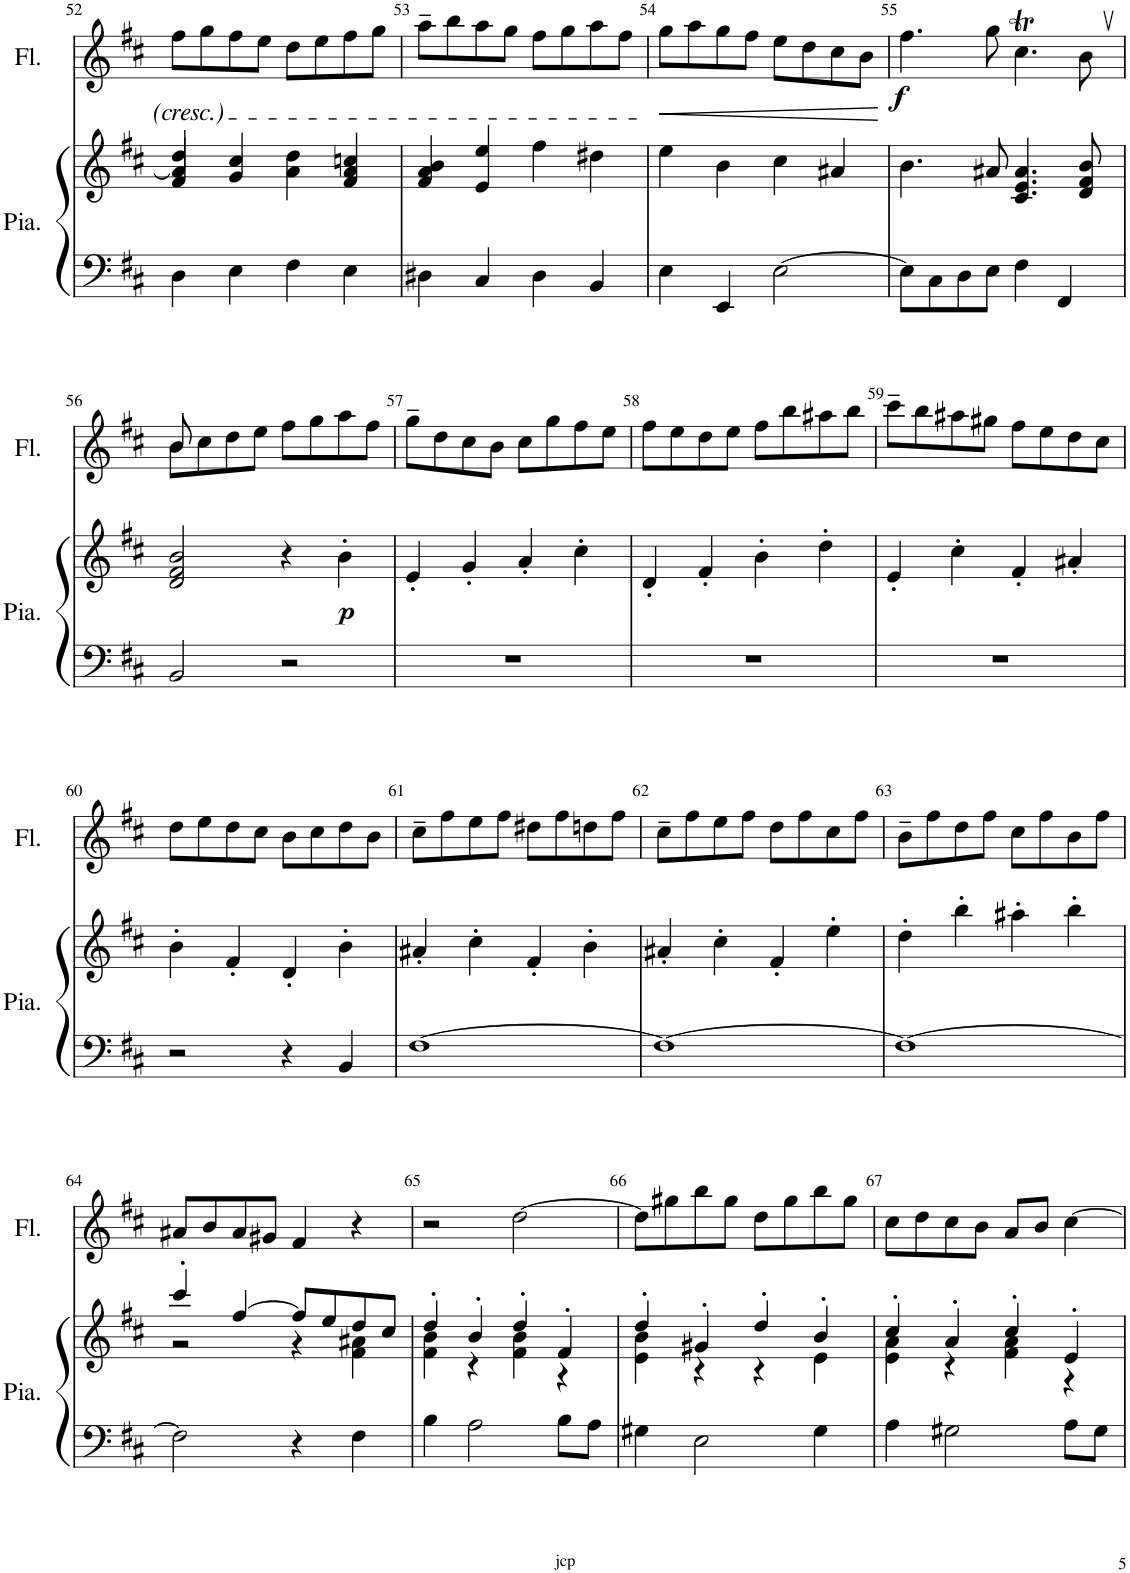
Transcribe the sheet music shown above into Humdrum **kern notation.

**kern	**kern	**dynam	**kern	**dynam
*part2	*part2	*part2	*part1	*part1
*staff3	*staff2	*staff2/3	*staff1	*staff1
*I"Piano	*	*	*I"Flûte	*
*I'Pia.	*	*	*I'Fl.	*
!!LO:PB:g=z
*clefF4	*clefG2	*	*clefG2	*
*k[f#c#]	*k[f#c#]	*	*k[f#c#]	*
*M2/2	*M2/2	*	*M2/2	*
*met(c|)	*met(c|)	*	*met(c|)	*
=52	=52	=52	=52	=52
*	*^	*	*	*
4D\	4f#/ 4dd/	4a/]	.	8ff#\L	.
.	.	.	.	8gg\	.
4E\	4g/ 4cc#/	2.ryy	.	8ff#\	.
.	.	.	.	8ee\J	.
4F#\	4a\ 4dd\	.	.	8dd\L	.
.	.	.	.	8ee\	.
4E\	4f#/ 4a/ 4ccn/	.	.	8ff#\	.
.	.	.	.	8gg\J	.
*	*v	*v	*	*	*
=53	=53	=53	=53	=53
4D#X\	4f#/ 4a/ 4b/	.	8aa~\L	.
.	.	.	8bb\	.
4C#/	4e/ 4ee/	.	8aa\	.
.	.	.	8gg\J	.
4D#\	4ff#\	.	8ff#\L	.
.	.	.	8gg\	.
4BB/	4dd#X\	.	8aa\	.
.	.	.	8ff#\J	.
=54	=54	=54	=54	=54
!	!	!	!	!LO:HP:b
4E\	4ee\	.	8gg\L	<
.	.	.	8aa\	.
4EE/	4b\	.	8gg\	.
.	.	.	8ff#\J	.
[2E\	4cc#\	.	8ee\L	.
.	.	.	8dd\	.
.	4a#X/	.	8cc#\	.
.	.	.	8b\J	.
.	.	.	.	[
=55	=55	=55	=55	=55
!	!	!	!	!LO:DY:b
8E\L]	4.b\	.	4.ff#\	f
8C#\	.	.	.	.
8D\	.	.	.	.
8E\J	8a#X/	.	8gg\	.
4F#\	4.c#/ 4.e/ 4.a#/	.	4.cc#t\	.
4FF#/	.	.	.	.
.	8d/ 8f#/ 8b/	.	8b,\	.
!!LO:LB:g=z
=56	=56	=56	=56	=56
*	*	*	*^	*
2BB/	2d/ 2f#/ 2b/	.	8b\L	8b/	.
.	.	.	8cc#\	2..ryy	.
.	.	.	8dd\	.	.
.	.	.	8ee\J	.	.
2r	4r	.	8ff#\L	.	.
.	.	.	8gg\	.	.
!	!	!LO:DY:b	!	!	!
.	4b'\	p	8aa\	.	.
.	.	.	8ff#\J	.	.
*	*	*	*v	*v	*
=57	=57	=57	=57	=57
1r	4e'/	.	8gg~\L	.
.	.	.	8dd\	.
.	4g'/	.	8cc#\	.
.	.	.	8b\J	.
.	4a'/	.	8cc#\L	.
.	.	.	8gg\	.
.	4cc#'\	.	8ff#\	.
.	.	.	8ee\J	.
=58	=58	=58	=58	=58
1r	4d'/	.	8ff#\L	.
.	.	.	8ee\	.
.	4f#'/	.	8dd\	.
.	.	.	8ee\J	.
.	4b'\	.	8ff#\L	.
.	.	.	8bb\	.
.	4dd'\	.	8aa#X\	.
.	.	.	8bb\J	.
=59	=59	=59	=59	=59
1r	4e'/	.	8ccc#~\L	.
.	.	.	8bb\	.
.	4cc#'\	.	8aa#X\	.
.	.	.	8gg#X\J	.
.	4f#'/	.	8ff#\L	.
.	.	.	8ee\	.
.	4a#X'/	.	8dd\	.
.	.	.	8cc#\J	.
!!LO:LB:g=z
=60	=60	=60	=60	=60
2r	4b'\	.	8dd\L	.
.	.	.	8ee\	.
.	4f#'/	.	8dd\	.
.	.	.	8cc#\J	.
4r	4d'/	.	8b\L	.
.	.	.	8cc#\	.
4BB/	4b'\	.	8dd\	.
.	.	.	8b\J	.
=61	=61	=61	=61	=61
[1F#	4a#X'/	.	8cc#~\L	.
.	.	.	8ff#\	.
.	4cc#'\	.	8ee\	.
.	.	.	8ff#\J	.
.	4f#'/	.	8dd#X\L	.
.	.	.	8ff#\	.
.	4b'\	.	8ddn\	.
.	.	.	8ff#\J	.
=62	=62	=62	=62	=62
1F#_	4a#X'/	.	8cc#~\L	.
.	.	.	8ff#\	.
.	4cc#'\	.	8ee\	.
.	.	.	8ff#\J	.
.	4f#'/	.	8dd\L	.
.	.	.	8ff#\	.
.	4ee'\	.	8cc#\	.
.	.	.	8ff#\J	.
=63	=63	=63	=63	=63
1F#_	4dd'\	.	8b~\L	.
.	.	.	8ff#\	.
.	4bb'\	.	8dd\	.
.	.	.	8ff#\J	.
.	4aa#X'\	.	8cc#\L	.
.	.	.	8ff#\	.
.	4bb'\	.	8b\	.
.	.	.	8ff#\J	.
!!LO:LB:g=z
=64	=64	=64	=64	=64
*	*^	*	*	*
2F#\]	4ccc#'/	2r	.	8a#X/L	.
.	.	.	.	8b/	.
.	[4ff#/	.	.	8a#/	.
.	.	.	.	8g#X/J	.
4r	8ff#/L]	4r	.	4f#/	.
.	8ee/	.	.	.	.
4F#\	8dd/	4f#\ 4a#X\	.	4r	.
.	8cc#/J	.	.	.	.
=65	=65	=65	=65	=65	=65
4B\	4dd'/	4f#\ 4b\	.	2r	.
2A\	4b'/	4r	.	.	.
.	4dd'/	4f#\ 4b\	.	[2dd\	.
8B\L	4f#'/	4r	.	.	.
8A\J	.	.	.	.	.
=66	=66	=66	=66	=66	=66
4G#X\	4dd'/	4e\ 4b\	.	8dd\L]	.
.	.	.	.	8gg#X\	.
2E\	4g#X'/	4r	.	8bb\	.
.	.	.	.	8gg#\J	.
.	4dd'/	4r	.	8dd\L	.
.	.	.	.	8gg#\	.
4G#\	4b'/	4e\	.	8bb\	.
.	.	.	.	8gg#\J	.
=67	=67	=67	=67	=67	=67
4A\	4cc#'/	4e\ 4a\	.	8cc#\L	.
.	.	.	.	8dd\	.
2G#X\	4a'/	4r	.	8cc#\	.
.	.	.	.	8b\J	.
.	4cc#'/	4f#\ 4a\	.	8a/L	.
.	.	.	.	8b/J	.
8A\L	4e'/	4r	.	[4cc#\	.
8G#\J	.	.	.	.	.
*	*v	*v	*	*	*
=	=	=	=	=
*-	*-	*-	*-	*-
